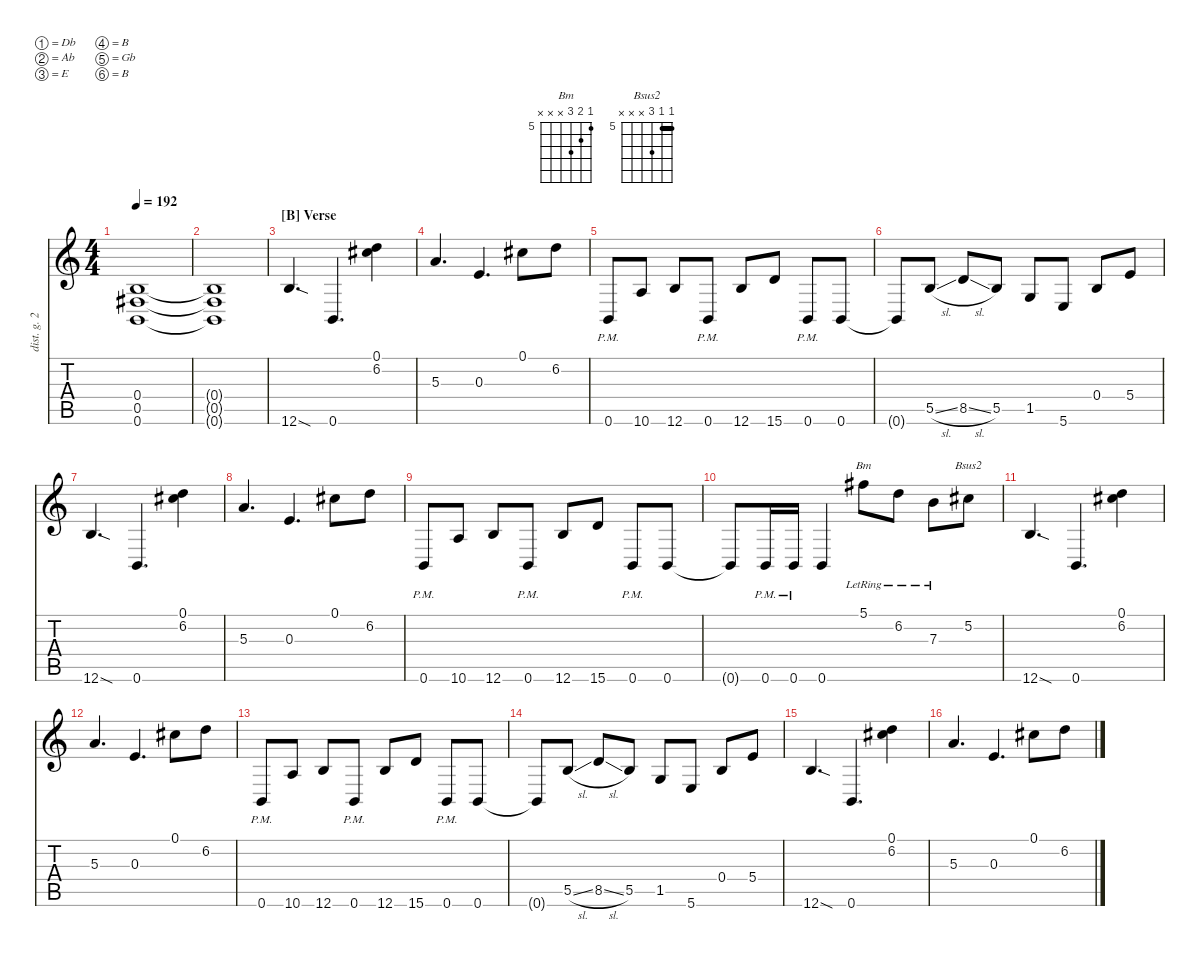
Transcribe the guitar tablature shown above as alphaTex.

\defaultSystemsLayout 4
\hideDynamics
\bracketExtendMode nobrackets
\otherSystemsTrackNameOrientation horizontal
\track ("Distortion Guitar 2" "dist. g. 2") {instrument distortionguitar}
\staff {score tabs}
\tuning (Db4 Ab3 E3 B2 Gb2 B1)
\chord ("Bm" 5 6 7 x x x) {firstfret 5 showfingering false}
\chord ("Bsus2" 5 5 7 x x x) {firstfret 5 showfingering false barre 5}
\ts (4 4)
\tempo 192
\clef g2
\ks c
(0.6 0.5{acc #} 0.4).1{dy ff beam Up} |
(0.6{t} 0.5{t acc #} 0.4{t}).1{beam Up} |
\section ("B" "Verse")
12.6{sod}.4{d beam Up} 0.6.4{d beam Up} (0.1{acc #} 6.2).4{dy mf beam Down} |
5.3.4{d dy ff beam Up} 0.3.4{d beam Up} 0.1{acc #}.8{beam Down} 6.2.8{beam Down} |
0.6{pm}.8{beam Up} 10.6.8{beam Up} 12.6.8{beam Up} 0.6{pm}.8{beam Up} 12.6.8{beam Up} 15.6.8{beam Up} 0.6{pm}.8{beam Up} 0.6.8{beam Up} |
0.6{t}.8{beam Up} 5.5{sl}.8{beam Up} 8.5{sl}.8{beam Up} 5.5.8{beam Up} 1.5.8{beam Up} 5.6.8{beam Up} 0.4.8{beam Up} 5.4.8{beam Up} |
12.6{sod}.4{d beam Up} 0.6.4{d beam Up} (6.2 0.1{acc #}).4{beam Down} |
5.3.4{d beam Up} 0.3.4{d beam Up} 0.1{acc #}.8{beam Down} 6.2.8{beam Down} |
0.6{pm}.8{beam Up} 10.6.8{beam Up} 12.6.8{beam Up} 0.6{pm}.8{beam Up} 12.6.8{beam Up} 15.6.8{beam Up} 0.6{pm}.8{beam Up} 0.6.8{beam Up} |
0.6{t}.8{beam Up} 0.6{pm}.16{beam Up} 0.6{pm}.16{beam Up} 0.6.4{beam Up} 5.1{lr acc #}.8{ch "Bm" beam Down} 6.2{lr}.8{beam Down} 7.3{lr}.8{beam Down} 5.2{acc #}.8{ch "Bsus2" beam Down} |
12.6{sod}.4{d beam Up} 0.6.4{d beam Up} (6.2 0.1{acc #}).4{beam Down} |
5.3.4{d beam Up} 0.3.4{d beam Up} 0.1{acc #}.8{beam Down} 6.2.8{beam Down} |
0.6{pm}.8{beam Up} 10.6.8{beam Up} 12.6.8{beam Up} 0.6{pm}.8{beam Up} 12.6.8{beam Up} 15.6.8{beam Up} 0.6{pm}.8{beam Up} 0.6.8{beam Up} |
0.6{t}.8{beam Up} 5.5{sl}.8{beam Up} 8.5{sl}.8{beam Up} 5.5.8{beam Up} 1.5.8{beam Up} 5.6.8{beam Up} 0.4.8{beam Up} 5.4.8{beam Up} |
12.6{sod}.4{d beam Up} 0.6.4{d beam Up} (6.2 0.1{acc #}).4{beam Down} |
5.3.4{d beam Up} 0.3.4{d beam Up} 0.1{acc #}.8{beam Down} 6.2.8{beam Down}
